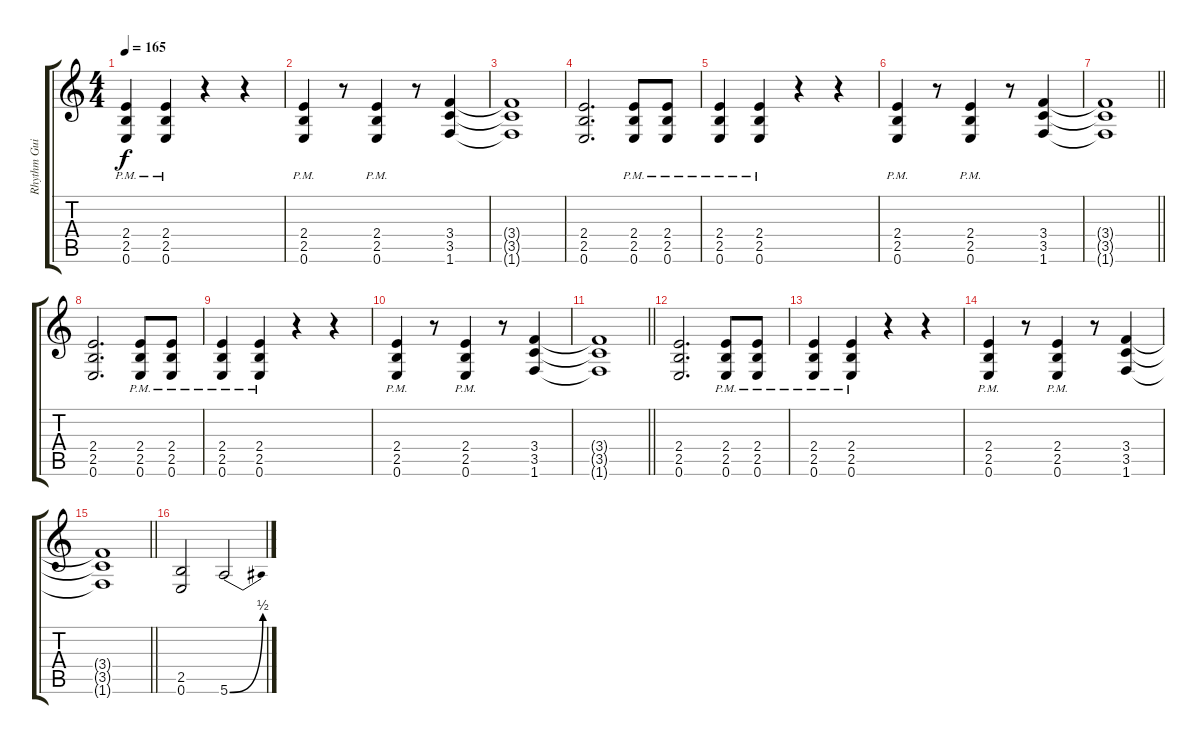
\track ("Rhythm Guitar Right" "Rhythm Gui") {instrument overdrivenguitar}
\staff {score tabs}
\tuning (E4 B3 G3 D3 A2 E2) {hide}
\ts (4 4)
\tempo 165
\clef g2
\ks c
(2.4{pm} 2.5{pm} 0.6).4{dy f} (2.4{pm} 2.5{pm} 0.6).4 r.4 r.4 |
(2.4{pm} 2.5{pm} 0.6).4 r.8 (2.4{pm} 2.5{pm} 0.6).4 r.8 (3.4 3.5 1.6).4 |
(3.4{t} 3.5{t} 1.6{t}).1 |
(2.4 2.5 0.6).2{d} (2.4{pm} 2.5{pm} 0.6).8 (2.4{pm} 2.5{pm} 0.6).8 |
(2.4{pm} 2.5{pm} 0.6).4 (2.4{pm} 2.5{pm} 0.6).4 r.4 r.4 |
(2.4{pm} 2.5{pm} 0.6).4 r.8 (2.4{pm} 2.5{pm} 0.6).4 r.8 (3.4 3.5 1.6).4 |
\barLineRight lightlight
(3.4{t} 3.5{t} 1.6{t}).1 |
\section ("" "")
(2.4 2.5 0.6).2{d} (2.4{pm} 2.5{pm} 0.6).8 (2.4{pm} 2.5{pm} 0.6).8 |
(2.4{pm} 2.5{pm} 0.6).4 (2.4{pm} 2.5{pm} 0.6).4 r.4 r.4 |
(2.4{pm} 2.5{pm} 0.6).4 r.8 (2.4{pm} 2.5{pm} 0.6).4 r.8 (3.4 3.5 1.6).4 |
\barLineRight lightlight
(3.4{t} 3.5{t} 1.6{t}).1 |
(2.4 2.5 0.6).2{d} (2.4{pm} 2.5{pm} 0.6).8 (2.4{pm} 2.5{pm} 0.6).8 |
(2.4{pm} 2.5{pm} 0.6).4 (2.4{pm} 2.5{pm} 0.6).4 r.4 r.4 |
(2.4{pm} 2.5{pm} 0.6).4 r.8 (2.4{pm} 2.5{pm} 0.6).4 r.8 (3.4 3.5 1.6).4 |
\barLineRight lightlight
(3.4{t} 3.5{t} 1.6{t}).1 |
\section ("" "")
(2.5 0.6).2 5.6{be (bend 0 0 60 2)}.2
